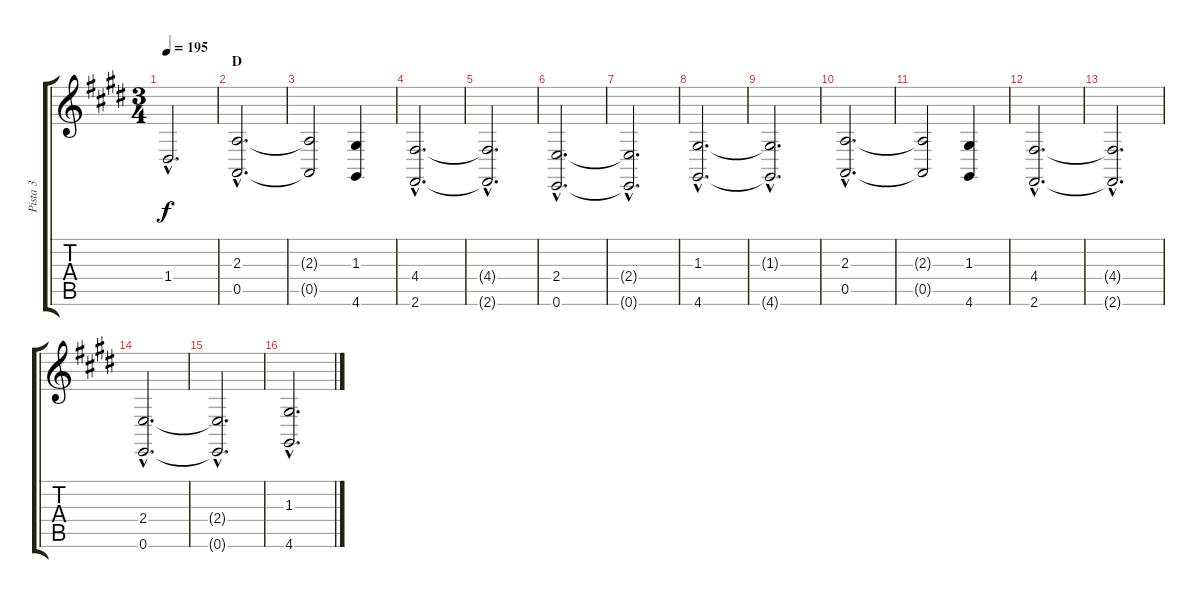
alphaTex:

\track ("Pista 3" "Pista 3") {instrument stringensemble1}
\staff {score tabs}
\tuning (E4 B3 G3 D3 A2 E2) {hide}
\ts (3 4)
\tempo 195
\clef g2
\ks e
1.4{hac t}.2{d dy f} |
\section ("" "D")
(2.3{hac} 0.5{hac}).2{d} |
(2.3{t} 0.5{t}).2 (1.3 4.6).4 |
(4.4{hac} 2.6{hac}).2{d} |
(4.4{hac t} 2.6{hac t}).2{d} |
(2.4{hac} 0.6{hac}).2{d} |
(2.4{hac t} 0.6{hac t}).2{d} |
(1.3{hac} 4.6{hac}).2{d} |
(1.3{hac t} 4.6{hac t}).2{d} |
(2.3{hac} 0.5{hac}).2{d} |
(2.3{t} 0.5{t}).2 (1.3 4.6).4 |
(4.4{hac} 2.6{hac}).2{d} |
(4.4{hac t} 2.6{hac t}).2{d} |
(2.4{hac} 0.6{hac}).2{d} |
(2.4{hac t} 0.6{hac t}).2{d} |
(1.3{hac} 4.6{hac}).2{d}
